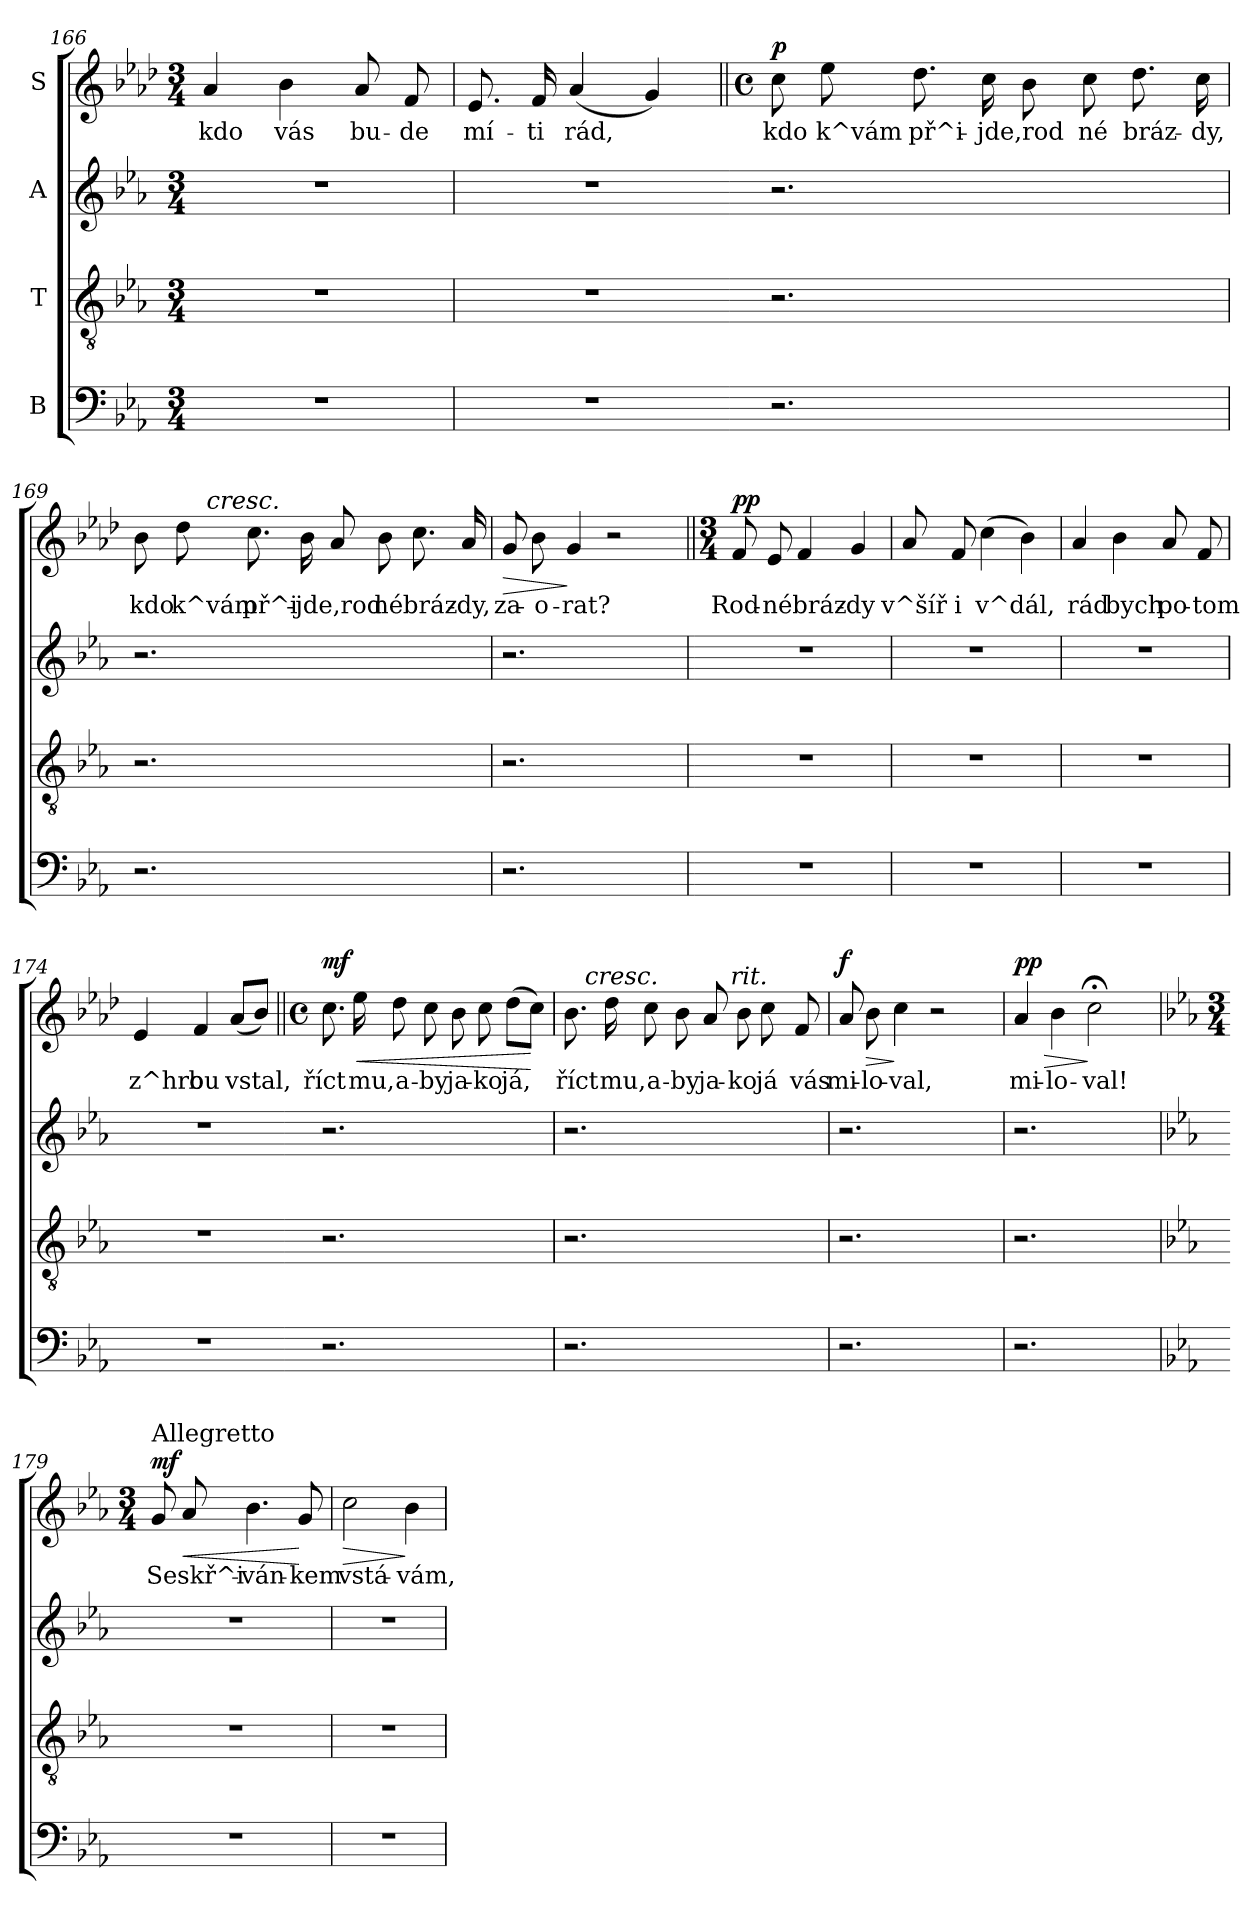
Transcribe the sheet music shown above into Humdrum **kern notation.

**kern	**kern	**kern	**kern	**text	**dynam
*part4	*part3	*part2	*part1	*part1	*part1
*staff4	*staff3	*staff2	*staff1	*staff1	*staff1
*I"B	*I"T	*I"A	*I"S	*	*
*clefF4	*clefGv2	*clefG2	*clefG2	*	*
*k[b-e-a-]	*k[b-e-a-]	*k[b-e-a-]	*k[b-e-a-d-]	*	*
*E-:	*E-:	*E-:	*A-:	*	*
*M3/4	*M3/4	*M3/4	*M3/4	*	*
=166	=166	=166	=166	=166	=166
!	!	!	!	!LO:LY:b:rj	!
2.r	2.r	2.r	4a-/	kdo	.
!	!	!	!	!LO:LY:b:rj	!
.	.	.	4b-\	vás	.
!	!	!	!	!LO:LY:b:rj	!
.	.	.	8a-/	bu-	.
!	!	!	!	!LO:LY:b:rj	!
.	.	.	8f/	-de	.
=167	=167	=167	=167	=167	=167
!	!	!	!	!LO:LY:b:rj	!
2.r	2.r	2.r	8.e-/	mí-	.
!	!	!	!	!LO:LY:b:rj	!
.	.	.	16f/	-ti	.
!	!	!	!	!LO:LY:b:rj	!
.	.	.	(<4a-/	rád,	.
!	!	!	!	!LO:LY:b:rj	!
.	.	.	4g/)	.	.
!!LO:PB:g=z
=168	=168	=168	=168||	=168||	=168||
*	*	*	*M4/4	*	*
*	*	*	*met(c)	*	*
!	!	!	!	!LO:LY:b:rj	!LO:DY:a
2.r	2.r	2.r	8cc\	kdo	p
!	!	!	!	!LO:LY:b:rj	!
.	.	.	8ee-\	k^vám	.
!	!	!	!	!LO:LY:b:rj	!
.	.	.	8.dd-\	př^i-	.
!	!	!	!	!LO:LY:b:rj	!
.	.	.	16cc\	-jde,rod-	.
!	!	!	!	!LO:LY:b:rj	!
.	.	.	8b-\	--	.
!	!	!	!	!LO:LY:b:rj	!
.	.	.	8cc\	-né	.
!	!	!	!	!LO:LY:b:rj	!
4ryy	4ryy	4ryy	8.dd-\	bráz-	.
!	!	!	!	!LO:LY:b:rj	!
.	.	.	16cc\	-dy,	.
=169	=169	=169	=169	=169	=169
!	!	!	!	!LO:LY:b:rj	!
*	*	*	*^	*	*
2.r	2.r	2.r	8b-\	8ryy	kdo	.
!	!	!	!	!	!LO:LY:b:rj	!
.	.	.	8dd-\	32.ryy	k^vám	.
!	!	!	!	!LO:TX:a:i:t=cresc.	!	!
.	.	.	.	2ryy	.	.
!	!	!	!	!	!LO:LY:b:rj	!
.	.	.	8.cc\	.	př^i-	.
!	!	!	!	!	!LO:LY:b:rj	!
.	.	.	16b-\	.	-jde,rod-	.
!	!	!	!	!	!LO:LY:b:rj	!
.	.	.	8a-/	.	--	.
!	!	!	!	!	!LO:LY:b:rj	!
.	.	.	8b-\	.	-né	.
.	.	.	.	4ryy	.	.
!	!	!	!	!	!LO:LY:b:rj	!
4ryy	4ryy	4ryy	8.cc\	.	bráz-	.
.	.	.	.	16ryy	.	.
!	!	!	!	!	!LO:LY:b:rj	!
.	.	.	16a-/	.	-dy,	.
.	.	.	.	64ryy	.	.
!!LO:LB:g=z
=170	=170	=170	=170	=170	=170	=170
!	!	!	!	!	!LO:LY:b:rj	!LO:HP:b
*	*	*	*v	*v	*	*
2.r	2.r	2.r	8g/	za-	>
!	!	!	!	!LO:LY:b:rj	!
.	.	.	8b-\	-o-	.
!	!	!	!	!LO:LY:b:rj	!
.	.	.	4g/	-rat?	]
.	.	.	2r	.	.
4ryy	4ryy	4ryy	.	.	.
=171	=171	=171	=171||	=171||	=171||
*	*	*	*M3/4	*	*
!	!	!	!	!LO:LY:b:rj	!LO:DY:a
2.r	2.r	2.r	8f/	Rod-	pp
!	!	!	!	!LO:LY:b:rj	!
.	.	.	8e-/	-né	.
!	!	!	!	!LO:LY:b:rj	!
.	.	.	4f/	bráz-	.
!	!	!	!	!LO:LY:b:rj	!
.	.	.	4g/	-dy	.
=172	=172	=172	=172	=172	=172
!	!	!	!	!LO:LY:b:rj	!
2.r	2.r	2.r	8a-/	v^šíř	.
!	!	!	!	!LO:LY:b:rj	!
.	.	.	8f/	i	.
!	!	!	!	!LO:LY:b:rj	!
.	.	.	(>4cc\	v^dál,	.
!	!	!	!	!LO:LY:b:rj	!
.	.	.	4b-\)	.	.
=173	=173	=173	=173	=173	=173
!	!	!	!	!LO:LY:b:rj	!
2.r	2.r	2.r	4a-/	rád	.
!	!	!	!	!LO:LY:b:rj	!
.	.	.	4b-\	bych	.
!	!	!	!	!LO:LY:b:rj	!
.	.	.	8a-/	po-	.
!	!	!	!	!LO:LY:b:rj	!
.	.	.	8f/	-tom	.
!!LO:LB:g=z
=174	=174	=174	=174	=174	=174
!	!	!	!	!LO:LY:b:rj	!
2.r	2.r	2.r	4e-/	z^hro-	.
!	!	!	!	!LO:LY:b:rj	!
.	.	.	4f/	-bu	.
!	!	!	!	!LO:LY:b:rj	!
.	.	.	(<8a-/L	vstal,	.
!	!	!	!	!LO:LY:b:rj	!
.	.	.	8b-/J)	.	.
=175	=175	=175	=175||	=175||	=175||
*	*	*	*M4/4	*	*
*	*	*	*met(c)	*	*
!	!	!	!	!LO:LY:b:rj	!LO:HP:b
!	!	!	!	!	!LO:DY:n=1:a
2.r	2.r	2.r	8.cc\	říct	< mf
!	!	!	!	!LO:LY:b:rj	!
.	.	.	16ee-\	mu,	.
!	!	!	!	!LO:LY:b:rj	!
.	.	.	8dd-\	a-	.
!	!	!	!	!LO:LY:b:rj	!
.	.	.	8cc\	-by	.
!	!	!	!	!LO:LY:b:rj	!
.	.	.	8b-\	ja-	.
!	!	!	!	!LO:LY:b:rj	!
.	.	.	8cc\	-ko	.
!	!	!	!	!LO:LY:b:rj	!
4ryy	4ryy	4ryy	(>8dd-\L	já,	.
!	!	!	!	!LO:LY:b:rj	!
.	.	.	8cc\J)	.	[
=176	=176	=176	=176	=176	=176
!	!	!	!	!LO:LY:b:rj	!
*	*	*	*^	*	*
*	*	*	*	*^	*	*
2.r	2.r	2.r	8.b-\	16.ryy	2ryy	říct	.
!	!	!	!	!LO:TX:a:i:t=cresc.	!	!	!
.	.	.	.	2ryy	.	.	.
!	!	!	!	!	!	!LO:LY:b:rj	!
.	.	.	16dd-\	.	.	mu,	.
!	!	!	!	!	!	!LO:LY:b:rj	!
.	.	.	8cc\	.	.	a-	.
!	!	!	!	!	!	!LO:LY:b:rj	!
.	.	.	8b-\	.	.	-by	.
!	!	!	!	!	!	!LO:LY:b:rj	!
.	.	.	8a-/	.	16..ryy	ja-	.
.	.	.	.	4ryy	.	.	.
!	!	!	!	!	!LO:TX:a:i:t=rit.	!	!
.	.	.	.	.	4ryy	.	.
!	!	!	!	!	!	!LO:LY:b:rj	!
.	.	.	8b-\	.	.	-ko	.
!	!	!	!	!	!	!LO:LY:b:rj	!
4ryy	4ryy	4ryy	8cc\	.	.	já	.
.	.	.	.	8ryy	.	.	.
.	.	.	.	.	8ryy	.	.
!	!	!	!	!	!	!LO:LY:b:rj	!
.	.	.	8f/	.	.	vás	.
.	.	.	.	32ryy	.	.	.
.	.	.	.	.	64ryy	.	.
!!LO:LB:g=z
=177	=177	=177	=177	=177	=177	=177	=177
!	!	!	!	!	!	!LO:LY:b:rj	!LO:DY:a
*	*	*	*v	*v	*v	*	*
2.r	2.r	2.r	8a-/	mi-	f
!	!	!	!	!LO:LY:b:rj	!LO:HP:b
.	.	.	8b-\	-lo-	>
!	!	!	!	!LO:LY:b:rj	!
.	.	.	4cc\	-val,	]
.	.	.	2r	.	.
4ryy	4ryy	4ryy	.	.	.
=178	=178	=178	=178	=178	=178
!	!	!	!	!LO:LY:b:rj	!LO:HP:b
!	!	!	!	!	!LO:DY:n=1:a
2.r	2.r	2.r	4a-/	mi-	> pp
!	!	!	!	!LO:LY:b:rj	!
.	.	.	4b-\	-lo-	.
!	!	!	!	!LO:LY:b:rj	!
.	.	.	2cc;<\	-val!	]
4ryy	4ryy	4ryy	.	.	.
=179	=179	=179	=179!	=179!	=179!
*	*	*	*k[b-e-a-]	*	*
*	*	*	*E-:	*	*
*	*	*	*M3/4	*	*
!	!	!	!LO:TX:a:t=Allegretto	!	!
!	!	!	!	!LO:LY:b:rj	!LO:DY:a
2.r	2.r	2.r	8g/	Se	mf
!	!	!	!	!LO:LY:b:rj	!LO:HP:b
.	.	.	8a-/	skř^i-	<
!	!	!	!	!LO:LY:b:rj	!
.	.	.	4.b-\	-ván-	.
!	!	!	!	!LO:LY:b:rj	!
.	.	.	8g/	-kem	[
=180	=180	=180	=180	=180	=180
!	!	!	!	!LO:LY:b:rj	!LO:HP:b
2.r	2.r	2.r	2cc\	vstá-	>
!	!	!	!	!LO:LY:b:rj	!
.	.	.	4b-\	-vám,	]
=	=	=	=	=	=
*-	*-	*-	*-	*-	*-
